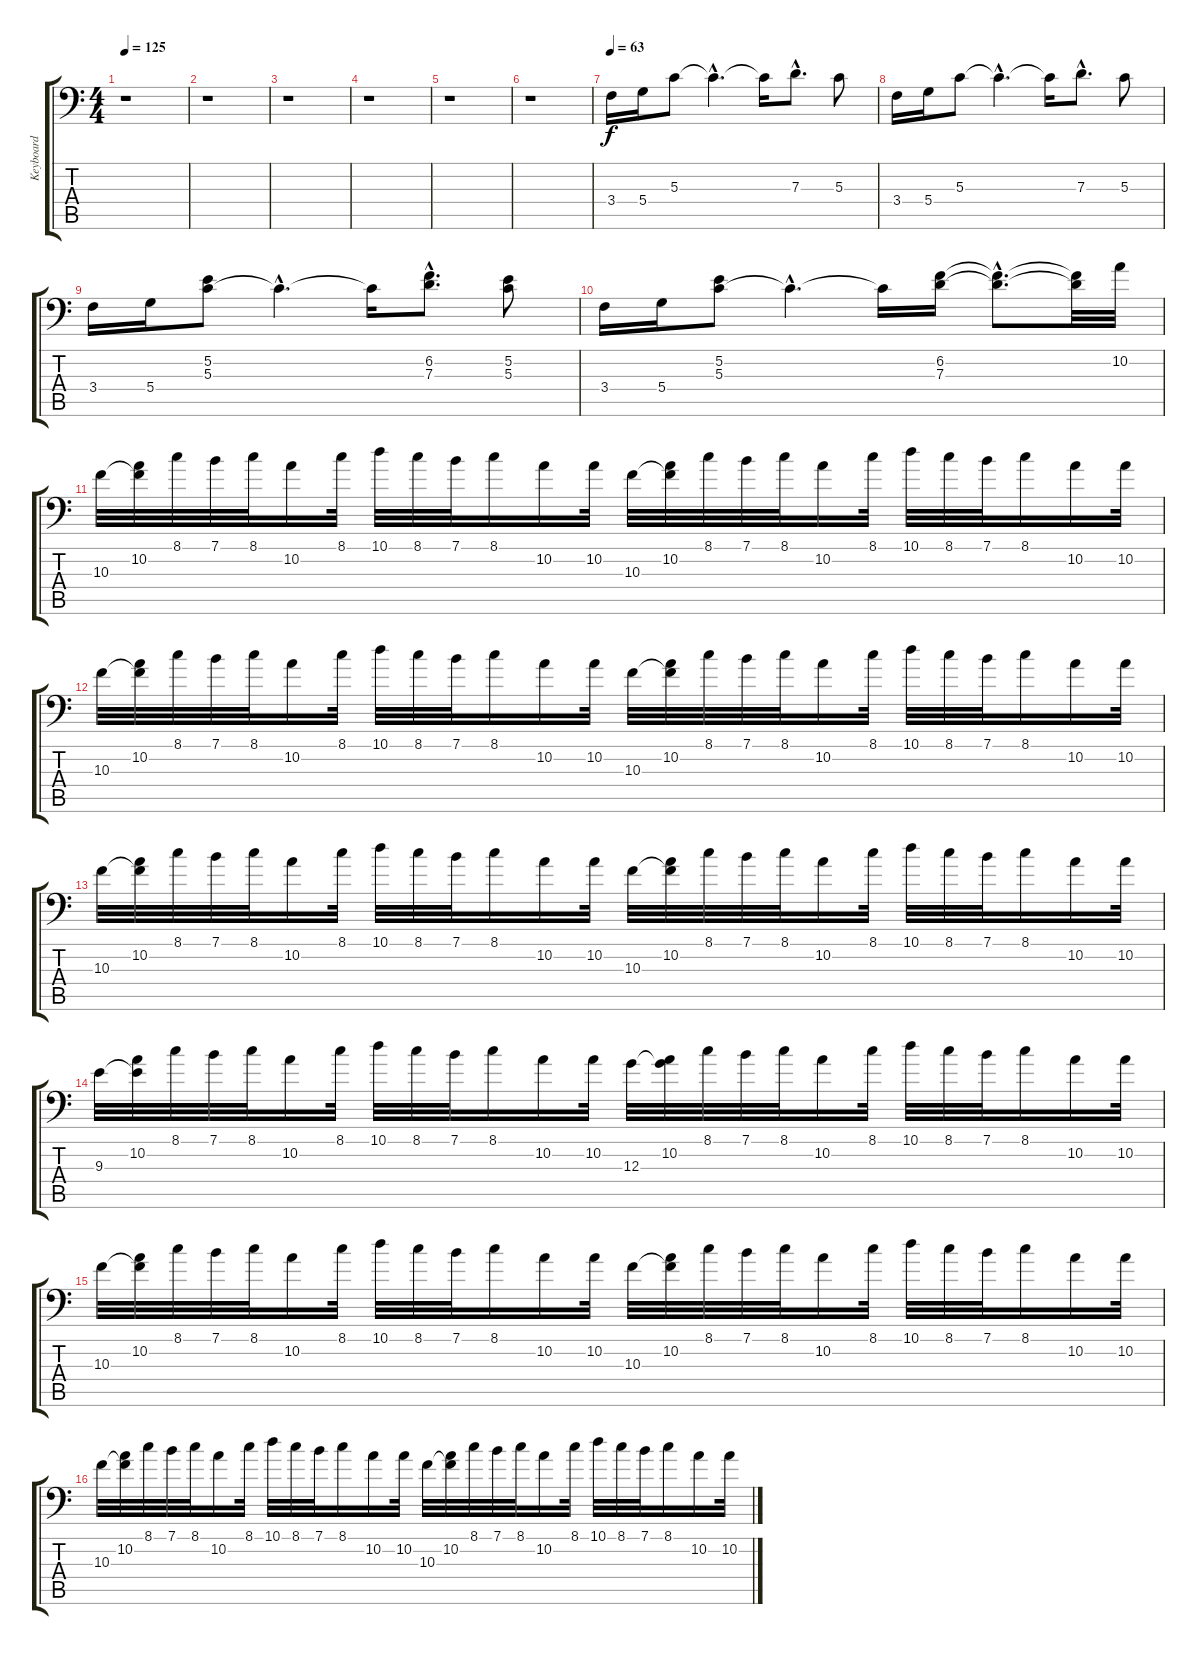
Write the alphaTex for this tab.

\track ("Keyboard" "Keyboard") {instrument acousticgrandpiano}
\staff {score tabs}
\tuning (E4 B3 G3 D3 E2 E1) {hide}
\ts (4 4)
\tempo 125
\clef f4
\ks c
r.1{dy f} |
r.1 |
r.1 |
r.1 |
r.1 |
r.1 |
\tempo 63
3.4.16 5.4.16 5.3.8 5.3{hac t}.4{d} 5.3{t}.16 7.3{hac}.8{d} 5.3.8 |
3.4.16 5.4.16 5.3.8 5.3{hac t}.4{d} 5.3{t}.16 7.3{hac}.8{d} 5.3.8 |
3.4.16 5.4.16 (5.2 5.3).8 5.3{hac t}.4{d} 5.3{t}.16 (6.2{hac} 7.3{hac}).8{d} (5.2 5.3).8 |
3.4.16 5.4.16 (5.2 5.3).8 5.3{hac t}.4{d} 5.3{t}.16 (6.2 7.3).16 (6.2{hac t} 7.3{hac t}).8{d} (6.2{t} 7.3{t}).32 10.2.32 |
10.3.32 (10.2 10.3{t}).32 8.1.32 7.1.32 8.1.32 10.2.16 8.1.32 10.1.32 8.1.32 7.1.32 8.1.16 10.2.16 10.2.32 10.3.32 (10.2 10.3{t}).32 8.1.32 7.1.32 8.1.32 10.2.16 8.1.32 10.1.32 8.1.32 7.1.32 8.1.16 10.2.16 10.2.32 |
10.3.32 (10.2 10.3{t}).32 8.1.32 7.1.32 8.1.32 10.2.16 8.1.32 10.1.32 8.1.32 7.1.32 8.1.16 10.2.16 10.2.32 10.3.32 (10.2 10.3{t}).32 8.1.32 7.1.32 8.1.32 10.2.16 8.1.32 10.1.32 8.1.32 7.1.32 8.1.16 10.2.16 10.2.32 |
10.3.32 (10.2 10.3{t}).32 8.1.32 7.1.32 8.1.32 10.2.16 8.1.32 10.1.32 8.1.32 7.1.32 8.1.16 10.2.16 10.2.32 10.3.32 (10.2 10.3{t}).32 8.1.32 7.1.32 8.1.32 10.2.16 8.1.32 10.1.32 8.1.32 7.1.32 8.1.16 10.2.16 10.2.32 |
9.3.32 (10.2 9.3{t}).32 8.1.32 7.1.32 8.1.32 10.2.16 8.1.32 10.1.32 8.1.32 7.1.32 8.1.16 10.2.16 10.2.32 12.3.32 (10.2 12.3{t}).32 8.1.32 7.1.32 8.1.32 10.2.16 8.1.32 10.1.32 8.1.32 7.1.32 8.1.16 10.2.16 10.2.32 |
10.3.32 (10.2 10.3{t}).32 8.1.32 7.1.32 8.1.32 10.2.16 8.1.32 10.1.32 8.1.32 7.1.32 8.1.16 10.2.16 10.2.32 10.3.32 (10.2 10.3{t}).32 8.1.32 7.1.32 8.1.32 10.2.16 8.1.32 10.1.32 8.1.32 7.1.32 8.1.16 10.2.16 10.2.32 |
10.3.32 (10.2 10.3{t}).32 8.1.32 7.1.32 8.1.32 10.2.16 8.1.32 10.1.32 8.1.32 7.1.32 8.1.16 10.2.16 10.2.32 10.3.32 (10.2 10.3{t}).32 8.1.32 7.1.32 8.1.32 10.2.16 8.1.32 10.1.32 8.1.32 7.1.32 8.1.16 10.2.16 10.2.32
